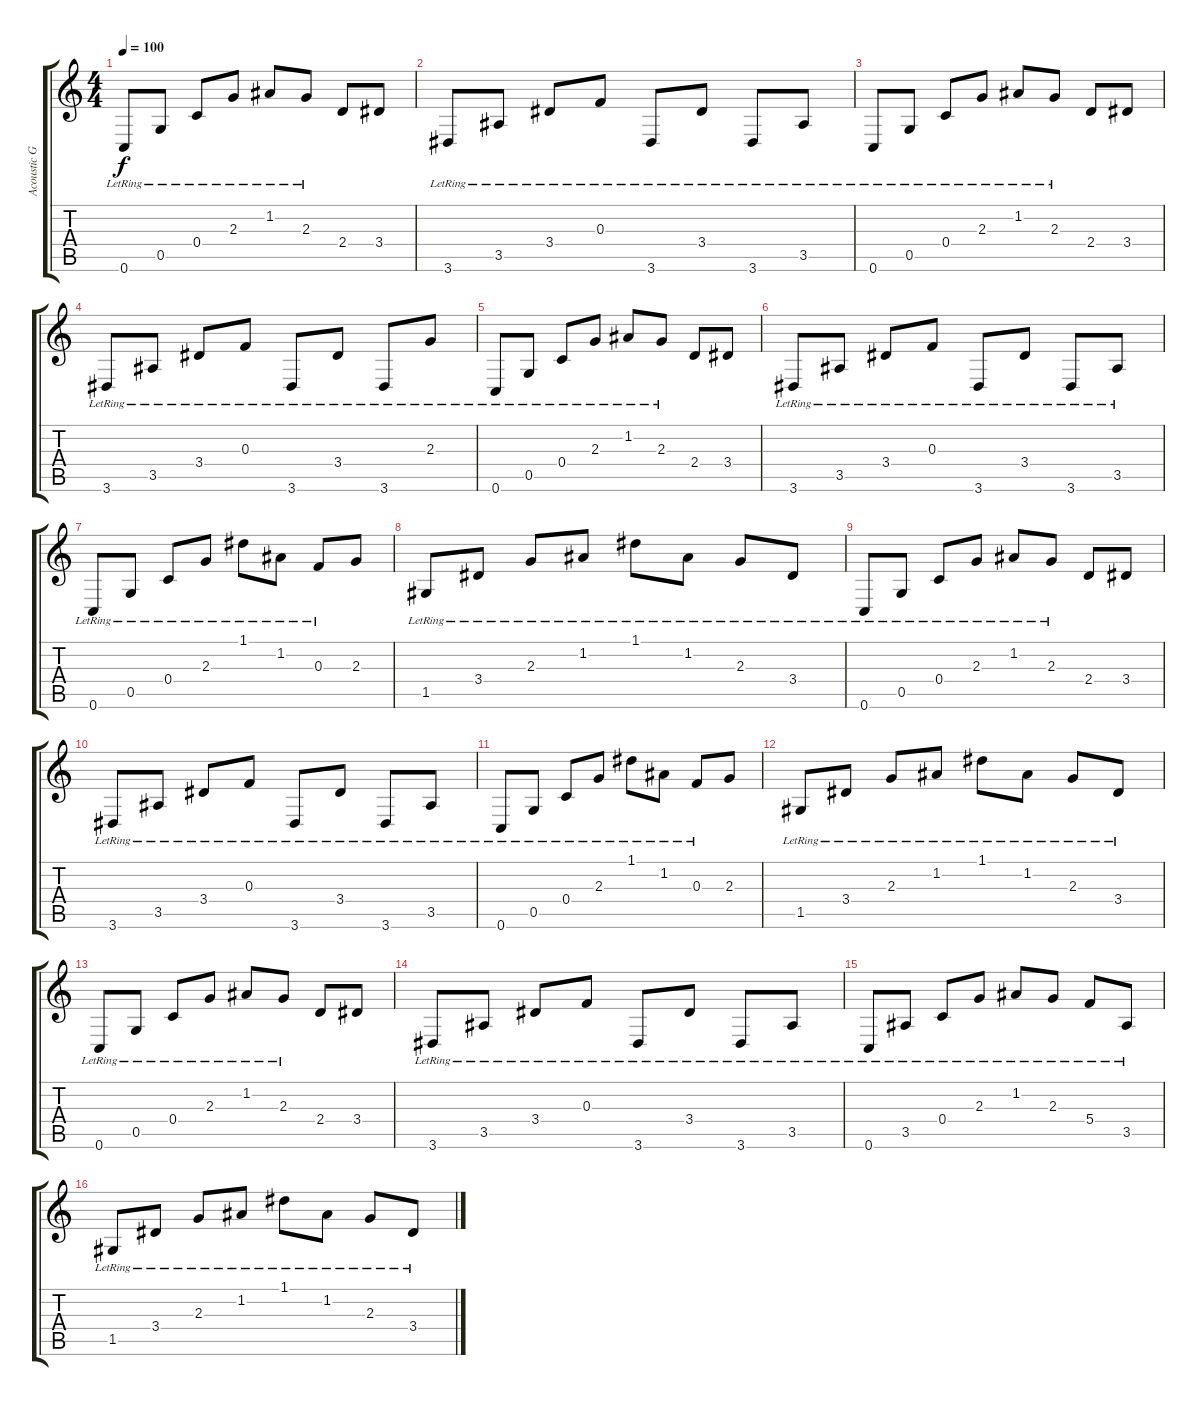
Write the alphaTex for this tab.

\track ("Acoustic Guitar 1" "Acoustic G") {instrument acousticguitarsteel}
\staff {score tabs}
\tuning (D4 A3 F3 C3 G2 C2) {hide}
\ts (4 4)
\tempo 100
\clef g2
\ks c
0.6{lr}.8{dy f instrument acousticguitarsteel} 0.5{lr}.8 0.4{lr}.8 2.3{lr}.8 1.2{lr}.8 2.3{lr}.8 2.4.8 3.4.8 |
3.6{lr}.8 3.5{lr}.8 3.4{lr}.8 0.3{lr}.8 3.6{lr}.8 3.4{lr}.8 3.6{lr}.8 3.5{lr}.8 |
0.6{lr}.8 0.5{lr}.8 0.4{lr}.8 2.3{lr}.8 1.2{lr}.8 2.3{lr}.8 2.4.8 3.4.8 |
3.6{lr}.8 3.5{lr}.8 3.4{lr}.8 0.3{lr}.8 3.6{lr}.8 3.4{lr}.8 3.6{lr}.8 2.3{lr}.8 |
0.6{lr}.8 0.5{lr}.8 0.4{lr}.8 2.3{lr}.8 1.2{lr}.8 2.3{lr}.8 2.4.8 3.4.8 |
3.6{lr}.8 3.5{lr}.8 3.4{lr}.8 0.3{lr}.8 3.6{lr}.8 3.4{lr}.8 3.6{lr}.8 3.5{lr}.8 |
0.6{lr}.8 0.5{lr}.8 0.4{lr}.8 2.3{lr}.8 1.1{lr}.8 1.2{lr}.8 0.3{lr}.8 2.3.8 |
1.5{lr}.8 3.4{lr}.8 2.3{lr}.8 1.2{lr}.8 1.1{lr}.8 1.2{lr}.8 2.3{lr}.8 3.4{lr}.8 |
0.6{lr}.8 0.5{lr}.8 0.4{lr}.8 2.3{lr}.8 1.2{lr}.8 2.3{lr}.8 2.4.8 3.4.8 |
3.6{lr}.8 3.5{lr}.8 3.4{lr}.8 0.3{lr}.8 3.6{lr}.8 3.4{lr}.8 3.6{lr}.8 3.5{lr}.8 |
0.6{lr}.8 0.5{lr}.8 0.4{lr}.8 2.3{lr}.8 1.1{lr}.8 1.2{lr}.8 0.3{lr}.8 2.3.8 |
1.5{lr}.8 3.4{lr}.8 2.3{lr}.8 1.2{lr}.8 1.1{lr}.8 1.2{lr}.8 2.3{lr}.8 3.4{lr}.8 |
0.6{lr}.8 0.5{lr}.8 0.4{lr}.8 2.3{lr}.8 1.2{lr}.8 2.3{lr}.8 2.4.8 3.4.8 |
3.6{lr}.8 3.5{lr}.8 3.4{lr}.8 0.3{lr}.8 3.6{lr}.8 3.4{lr}.8 3.6{lr}.8 3.5{lr}.8 |
0.6{lr}.8 3.5{lr}.8 0.4{lr}.8 2.3{lr}.8 1.2{lr}.8 2.3{lr}.8 5.4{lr}.8 3.5{lr}.8 |
1.5{lr}.8 3.4{lr}.8 2.3{lr}.8 1.2{lr}.8 1.1{lr}.8 1.2{lr}.8 2.3{lr}.8 3.4{lr}.8
